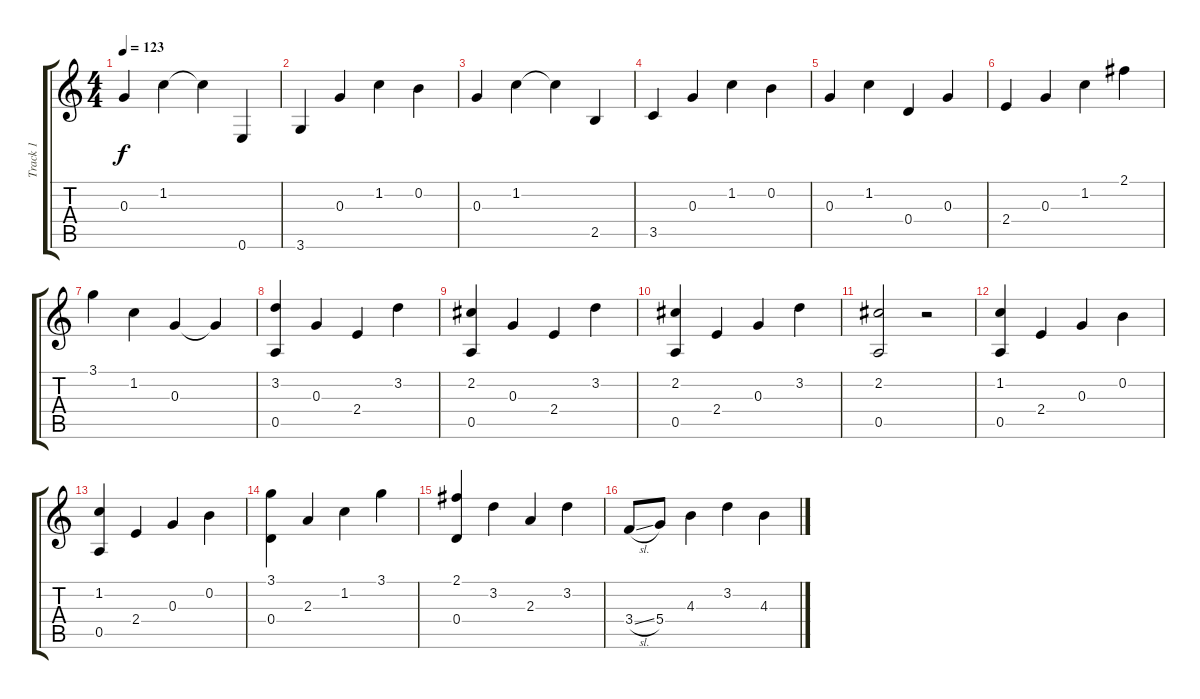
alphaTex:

\track ("Track 1" "Track 1") {instrument acousticguitarsteel}
\staff {score tabs}
\tuning (E4 B3 G3 D3 A2 E2) {hide}
\ts (4 4)
\tempo 123
\clef g2
\ks c
0.3.4{dy f} 1.2.4 1.2{t}.4 0.6.4 |
3.6.4 0.3.4 1.2.4 0.2.4 |
0.3.4 1.2.4 1.2{t}.4 2.5.4 |
3.5.4 0.3.4 1.2.4 0.2.4 |
0.3.4 1.2.4 0.4.4 0.3.4 |
2.4.4 0.3.4 1.2.4 2.1.4 |
3.1.4 1.2.4 0.3.4 0.3{t}.4 |
(3.2 0.5).4 0.3.4 2.4.4 3.2.4 |
(2.2 0.5).4 0.3.4 2.4.4 3.2.4 |
(2.2 0.5).4 2.4.4 0.3.4 3.2.4 |
(2.2 0.5).2 r.2 |
(1.2 0.5).4 2.4.4 0.3.4 0.2.4 |
(1.2 0.5).4 2.4.4 0.3.4 0.2.4 |
(3.1 0.4).4 2.3.4 1.2.4 3.1.4 |
(2.1 0.4).4 3.2.4 2.3.4 3.2.4 |
3.4{sl}.8 5.4.8 4.3.4 3.2.4 4.3.4
